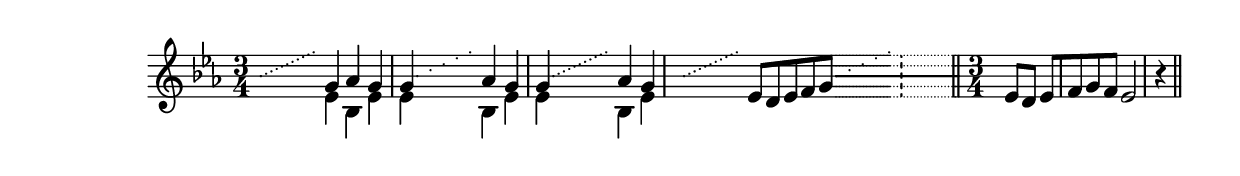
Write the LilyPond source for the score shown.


dashedStaffSymbolLines =
#(define-music-function (parser location dash-space bool-list)
 ((number-pair? '(0.02 . 0.4)) list?)
"
Replaces specified lines of a StaffSymbol with dashed lines.

The lines to be changed should be given as a list containing booleans, with
the meaning:
  #f - no dashes, print a normal line
  #t - print a dashed line
The order of the bool-list corresponds with the order of the given list of
'line-positions or if not specified, with the default.
If the length of the bool-list and the 'line-positions doesn't match a warning
is printed.

The width of the dashes and the spacing between them can be altered by adding a pair
as first argument while calling the function:
\\dashedStaffSymbolLines #'(1 . 1) #'(#f #f #t #f #f)
the first number of the pair is the width, the second the spacing
"
#{
 \override Staff.StaffSymbol.after-line-breaking =
   #(lambda (grob)
     (let* ((staff-stencil (ly:grob-property grob 'stencil))
            (staff-line-positions 
              (if (equal? (ly:grob-property grob 'line-positions) '() )
                '(-4 -2 0 2 4)
                (ly:grob-property grob 'line-positions)))
            (staff-width
              (interval-length
                (ly:stencil-extent staff-stencil X)))
            (staff-space (ly:staff-symbol-staff-space grob))
            (staff-line-thickness (ly:staff-symbol-line-thickness grob))
            ;; width of the dash
            (dash-width (car dash-space))
            ;; space between dashes
            (space-width (cdr dash-space))
            ;; Construct the first dash
            (sample-path `((moveto 0 0)
                           (lineto ,dash-width 0)
                           ))
            ;; Make a stencil of the first dash
            (dash-stencil
              (grob-interpret-markup
                grob
                (markup
                  #:path staff-line-thickness sample-path)))
           ;; width of both dash and space
           (dash-space-width (+ dash-width space-width))
           
           ;; another way: get width of dash from the dash stencil
           ;; (stil-width
           ;;   (interval-length
           ;;     (ly:stencil-extent dash-stencil X)))
           ;; (dash-space-width (+ stil-width space-width))
           
            ;; Make a guess how many dashes are needed.
            (count-dashes
              (inexact->exact
                (round
                  (/ staff-width
                     (- dash-space-width
                        staff-line-thickness)))))
            ;; Construct a stencil of dashes with the guessed count
            (dashed-stil
                (ly:stencil-aligned-to
                  (apply ly:stencil-add
                    (map
                      (lambda (x)
                        (ly:stencil-translate-axis
                          dash-stencil
                          (* (- dash-space-width staff-line-thickness) x)
                          X))
                      (iota count-dashes)))
                  Y
                  CENTER))
            ;; Get the the length of that dashed stencil
            (stil-x-length
              (interval-length
                (ly:stencil-extent dashed-stil  X)))
            ;; Construct a line-stencil to replace the staff-lines.
            (line-stil
              (make-line-stencil staff-line-thickness 0 0 staff-width 0))
            ;; Calculate the factor to scale the dashed-stil to fit
            ;; the width of the original staff-symbol-stencil
            (corr-factor
              (/ staff-width (- stil-x-length staff-line-thickness)))
            ;; Construct the new staff-symbol
            (new-stil
              (apply
                ly:stencil-add
                  (map
                    (lambda (x y)
                      (ly:stencil-translate
                          (if (eq? y #f)
                            line-stil
                            (ly:stencil-scale
                              dashed-stil
                              corr-factor 1))
                          (cons (/ staff-line-thickness 2)
                                (* (/ x 2) staff-space))))
                    staff-line-positions bool-list))))
       
      (if (= (length bool-list)(length staff-line-positions))
        (ly:grob-set-property! grob 'stencil new-stil)
        (ly:warning
          "length of dashed line bool-list doesn't match the line-positions - ignoring"))))
#})


dottedLineStaff = {
        \stopStaff
        \override Staff.StaffSymbol #'line-positions = #'( -4 -2 -0.1 0 0.1 2 4 )
        \dashedStaffSymbolLines #'( #t #t #f #f #f #t #t )
        \startStaff
}

normalStaff = {
    \stopStaff
    \override Staff.StaffSymbol #'line-positions = #'( -4 -2  0 2 4 )
    \dashedStaffSymbolLines #'( #f #f #f #f #f  )
    \startStaff
}

freeOn = {
  \once \override BreathingSign.text = \markup { 
      \override #'(off . 0.2)
      \draw-dotted-line #'(5.1 . 2.3)
  }
  \once\override BreathingSign.break-visibility = #end-of-line-invisible
  \once\override BreathingSign.Y-offset = ##f
  % Trick to print it after barlines and signatures:
  \once\override BreathingSign.break-align-symbol = #'custos
  \breathe
}

freeOff = {
 \once \override BreathingSign.text = \markup { 
      \draw-dotted-line #'(5.1 . 2.3)
  }
  \once\override BreathingSign.break-visibility = #end-of-line-invisible
  \once\override BreathingSign.Y-offset = ##f
  % Trick to print it after barlines and signatures:
  \once\override BreathingSign.break-align-symbol = #'custos
  \breathe
}


\new Staff \relative c'' {
  \key es \major
  \time 3/4
  \freeOn
  << { g4  as g } \\ { es4 bes es } >> |
  
  << { g4 as g } \\ { es4 \freeOff bes es } >> |

  % rvarcomma and lvarcomma are variations of the default rcomma and lcomma
  % N.B.: must use Staff context here, since we start a Voice below
  
  << { g4 as g } \\ { es4 \freeOn bes es } >> \freeOff |
    \freeOn
  % vee
  
  es8[ d es f g] \dottedLineStaff \freeOff   s8 \bar "!"

  \hideNotes
  r r r
  \unHideNotes

    \bar "||"

  \normalStaff
  \time 3/4

  % caesura

  es8[ d] es[ f g f] |
  es2 r4 \bar "||"
}